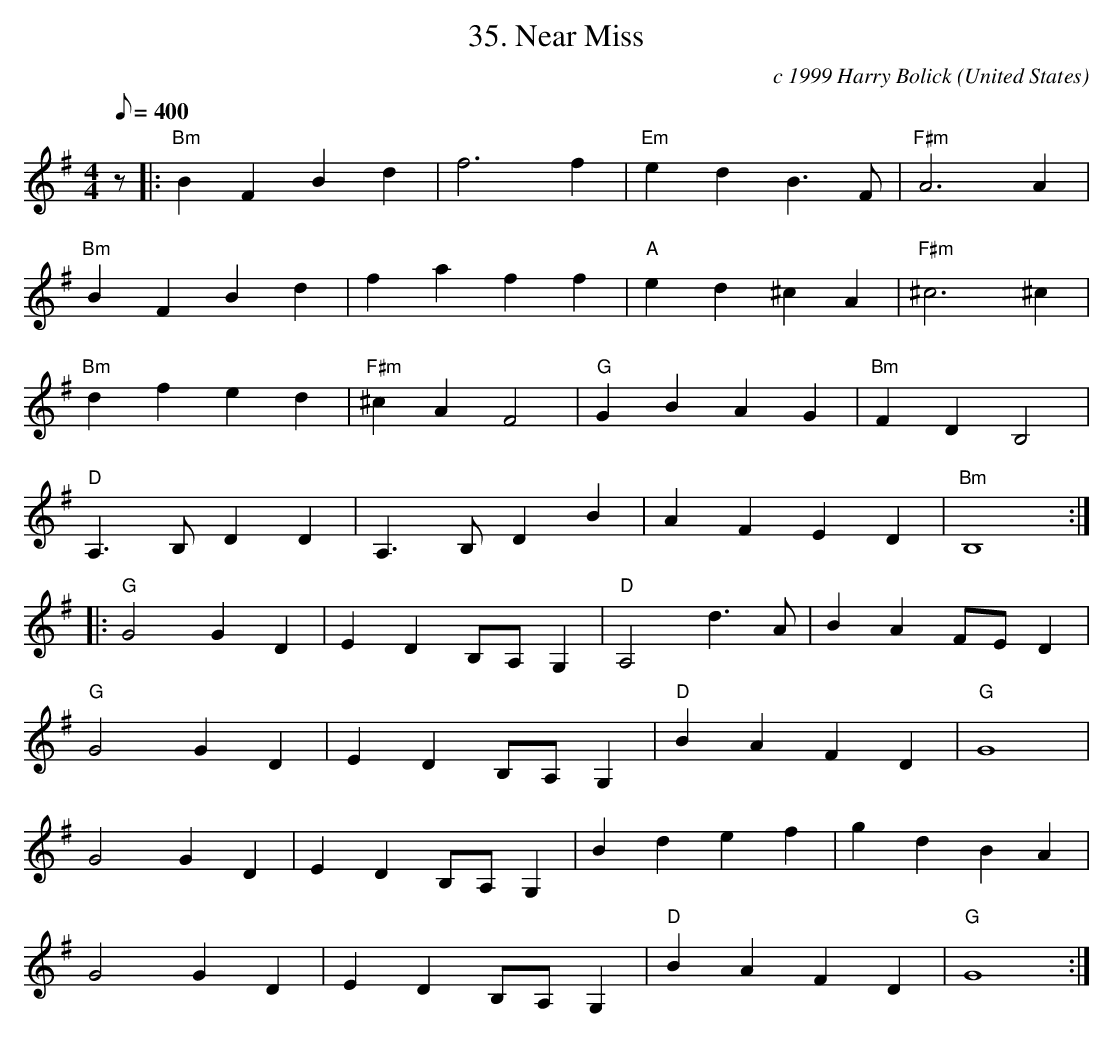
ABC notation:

X:1
T:35. Near Miss
C:c 1999 Harry Bolick
O:United States
M:4/4
L:1/8
Q:400
K:G
z|:"Bm" B2 F2 B2 d2 | f6 f2 | "Em" e2d2 B2>F2 | "F#m" A6 A2 |
"Bm" B2F2 B2d2 | f2a2 f2f2 | "A" e2d2 ^c2A2 | "F#m" ^c6^c2 |
"Bm" d2f2 e2d2 | "F#m" ^c2A2 F4 | "G" G2B2 A2G2 | "Bm"F2D2 B,4 |
"D" A,2>B,2 D2D2 | A,2>B,2 D2 B2 | A2F2E2D2 | "Bm" B,8:|
|: "G" G4 G2 D2 | E2 D2 B,A, G,2 | "D" A,4 d2>A2 | B2 A2 FE D2 |
"G" G4 G2 D2 | E2 D2 B,A, G,2 | "D" B2A2 F2D2 | "G" G8 |
G4 G2 D2 |E2 D2 B,A,G,2 | B2d2e2f2 | g2d2B2A2 |
G4 G2 D2 | E2 D2 B,A, G,2 |"D" B2A2 F2D2 | "G" G8 :|
